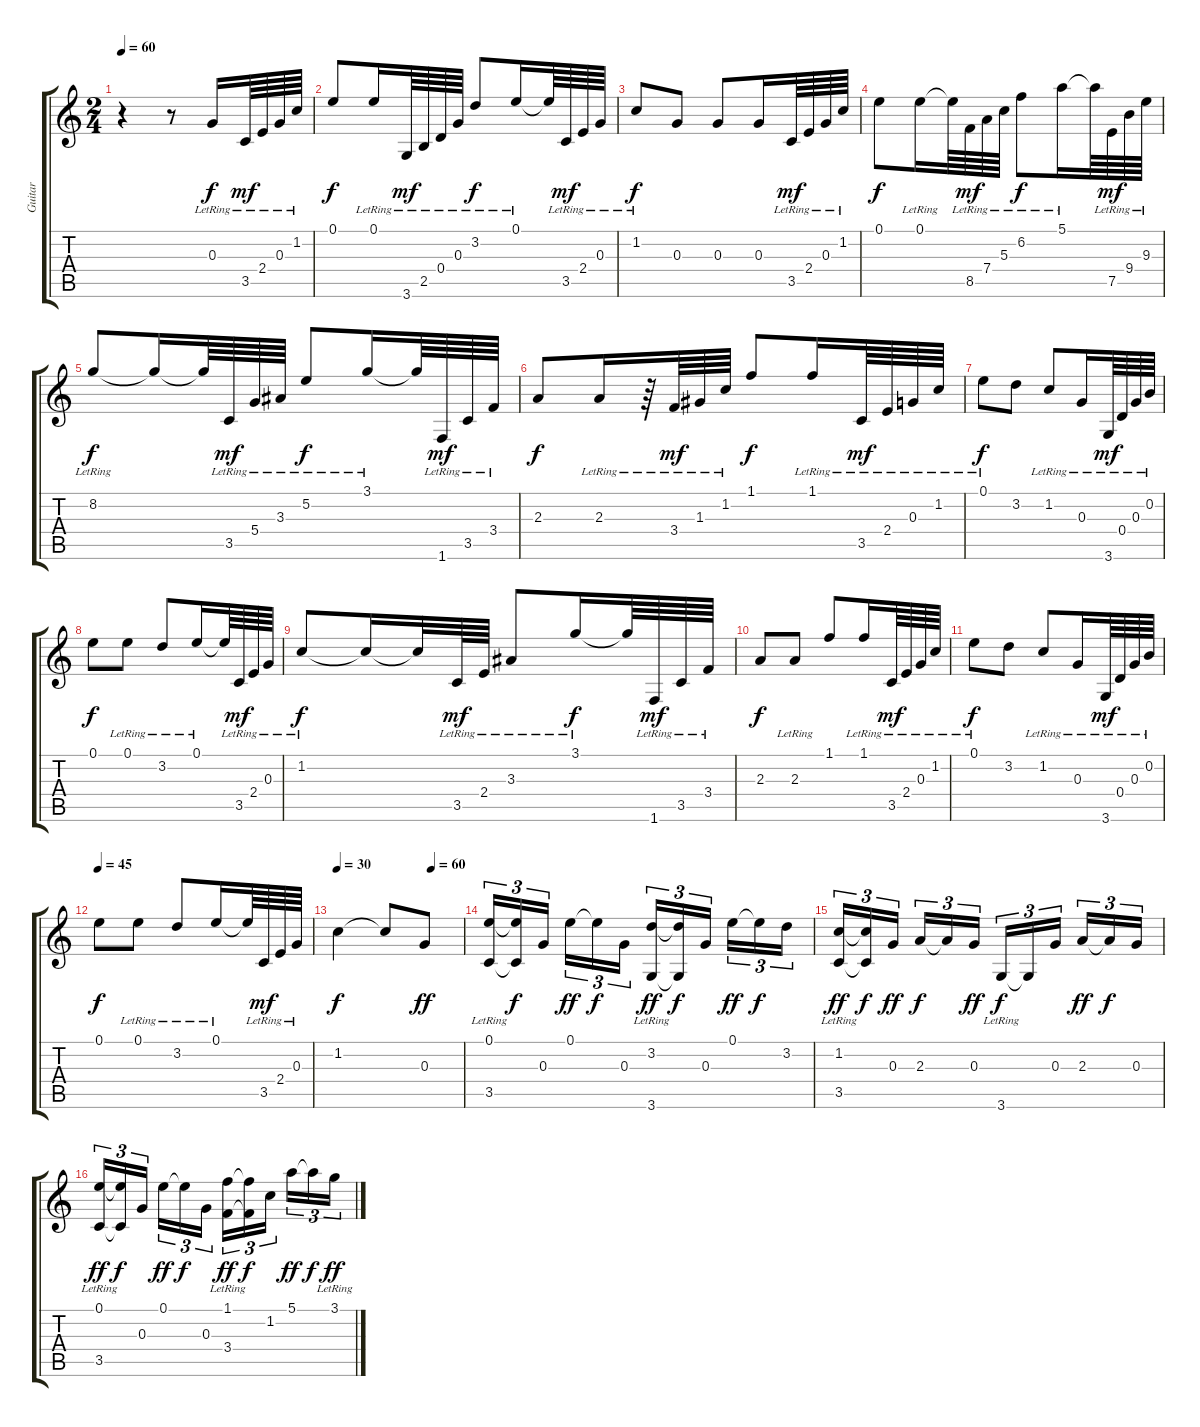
\track ("Guitar" "Guitar") {instrument acousticguitarnylon}
\staff {score tabs}
\tuning (E4 B3 G3 D3 A2 E2) {hide}
\ts (2 4)
\tempo 60
\clef g2
\ks c
r.4{dy f instrument acousticguitarnylon} r.8 0.3{lr}.16 3.5{lr}.64{dy mf} 2.4{lr}.64 0.3{lr}.64 1.2{lr}.64 |
0.1.8{dy f} 0.1{lr}.16 3.6{lr}.64{dy mf} 2.5{lr}.64 0.4{lr}.64 0.3{lr}.64 3.2{lr}.8{dy f} 0.1{lr}.16 0.1{t}.64 3.5{lr}.64{dy mf} 2.4{lr}.64 0.3{lr}.64 |
1.2{lr}.8{dy f} 0.3.8 0.3.8 0.3.16 3.5{lr}.64{dy mf} 2.4{lr}.64 0.3{lr}.64 1.2{lr}.64 |
0.1.8{dy f} 0.1{lr}.16 0.1{t}.64 8.5{lr}.64{dy mf} 7.4{lr}.64 5.3{lr}.64 6.2{lr}.8{dy f} 5.1{lr}.16 5.1{t}.64 7.5{lr}.64{dy mf} 9.4{lr}.64 9.3{lr}.64 |
8.2{lr}.8{dy f} 8.2{t}.16 8.2{t}.64 3.5{lr}.64{dy mf} 5.4{lr}.64 3.3{lr}.64 5.2{lr}.8{dy f} 3.1{lr}.16 3.1{t}.64 1.6{lr}.64{dy mf} 3.5{lr}.64 3.4{lr}.64 |
2.3.8{dy f} 2.3{lr}.16 r.64 3.4{lr}.64{dy mf} 1.3{lr}.64 1.2{lr}.64 1.1.8{dy f} 1.1{lr}.16 3.5{lr}.64{dy mf} 2.4{lr}.64 0.3{lr}.64 1.2{lr}.64 |
0.1{lr}.8{dy f} 3.2.8 1.2{lr}.8 0.3{lr}.16 3.6{lr}.64{dy mf} 0.4{lr}.64 0.3{lr}.64 0.2{lr}.64 |
0.1.8{dy f} 0.1{lr}.8 3.2{lr}.8 0.1{lr}.16 0.1{t}.64 3.5{lr}.64{dy mf} 2.4{lr}.64 0.3{lr}.64 |
1.2{lr}.8{dy f} 1.2{t}.16 1.2{t}.32 3.5{lr}.64{dy mf} 2.4{lr}.64 3.3{lr}.8 3.1{lr}.16{dy f} 3.1{t}.64 1.6{lr}.64{dy mf} 3.5{lr}.64 3.4{lr}.64 |
2.3.8{dy f} 2.3{lr}.8 1.1.8 1.1{lr}.16 3.5{lr}.64{dy mf} 2.4{lr}.64 0.3{lr}.64 1.2{lr}.64 |
0.1{lr}.8{dy f} 3.2.8 1.2{lr}.8 0.3{lr}.16 3.6{lr}.64{dy mf} 0.4{lr}.64 0.3{lr}.64 0.2{lr}.64 |
\tempo 45
0.1.8{dy f} 0.1{lr}.8 3.2{lr}.8 0.1{lr}.16 0.1{t}.64 3.5{lr}.64{dy mf} 2.4{lr}.64 0.3{lr}.64 |
\tempo 30
\tempo (60 0.75)
1.2.4{dy f} 1.2{t}.8 0.3.8{dy ff} |
(0.1 3.5{lr}).16{tu (3 2)} (0.1{t} 3.5{t}).16{tu (3 2) dy f} 0.3.16{tu (3 2) beam splitsecondary} 0.1.16{tu (3 2) dy ff} 0.1{t}.16{tu (3 2) dy f} 0.3.16{tu (3 2)} (3.2 3.6{lr}).16{tu (3 2) dy ff} (3.2{t} 3.6{t}).16{tu (3 2) dy f} 0.3.16{tu (3 2) beam splitsecondary} 0.1.16{tu (3 2) dy ff} 0.1{t}.16{tu (3 2) dy f} 3.2.16{tu (3 2)} |
(1.2 3.5{lr}).16{tu (3 2) dy ff} (1.2{t} 3.5{t}).16{tu (3 2) dy f} 0.3.16{tu (3 2) dy ff beam splitsecondary} 2.3.16{tu (3 2) dy f} 2.3{t}.16{tu (3 2)} 0.3.16{tu (3 2) dy ff} 3.6{lr}.16{tu (3 2) dy f} 3.6{t}.16{tu (3 2)} 0.3.16{tu (3 2) beam splitsecondary} 2.3.16{tu (3 2) dy ff} 2.3{t}.16{tu (3 2) dy f} 0.3.16{tu (3 2)} |
(0.1 3.5{lr}).16{tu (3 2) dy ff} (0.1{t} 3.5{t}).16{tu (3 2) dy f} 0.3.16{tu (3 2) beam splitsecondary} 0.1.16{tu (3 2) dy ff} 0.1{t}.16{tu (3 2) dy f} 0.3.16{tu (3 2)} (1.1 3.4{lr}).16{tu (3 2) dy ff} (1.1{t} 3.4{t}).16{tu (3 2) dy f} 1.2.16{tu (3 2) beam splitsecondary} 5.1.16{tu (3 2) dy ff} 5.1{t}.16{tu (3 2) dy f} 3.1{lr}.16{tu (3 2) dy ff}
